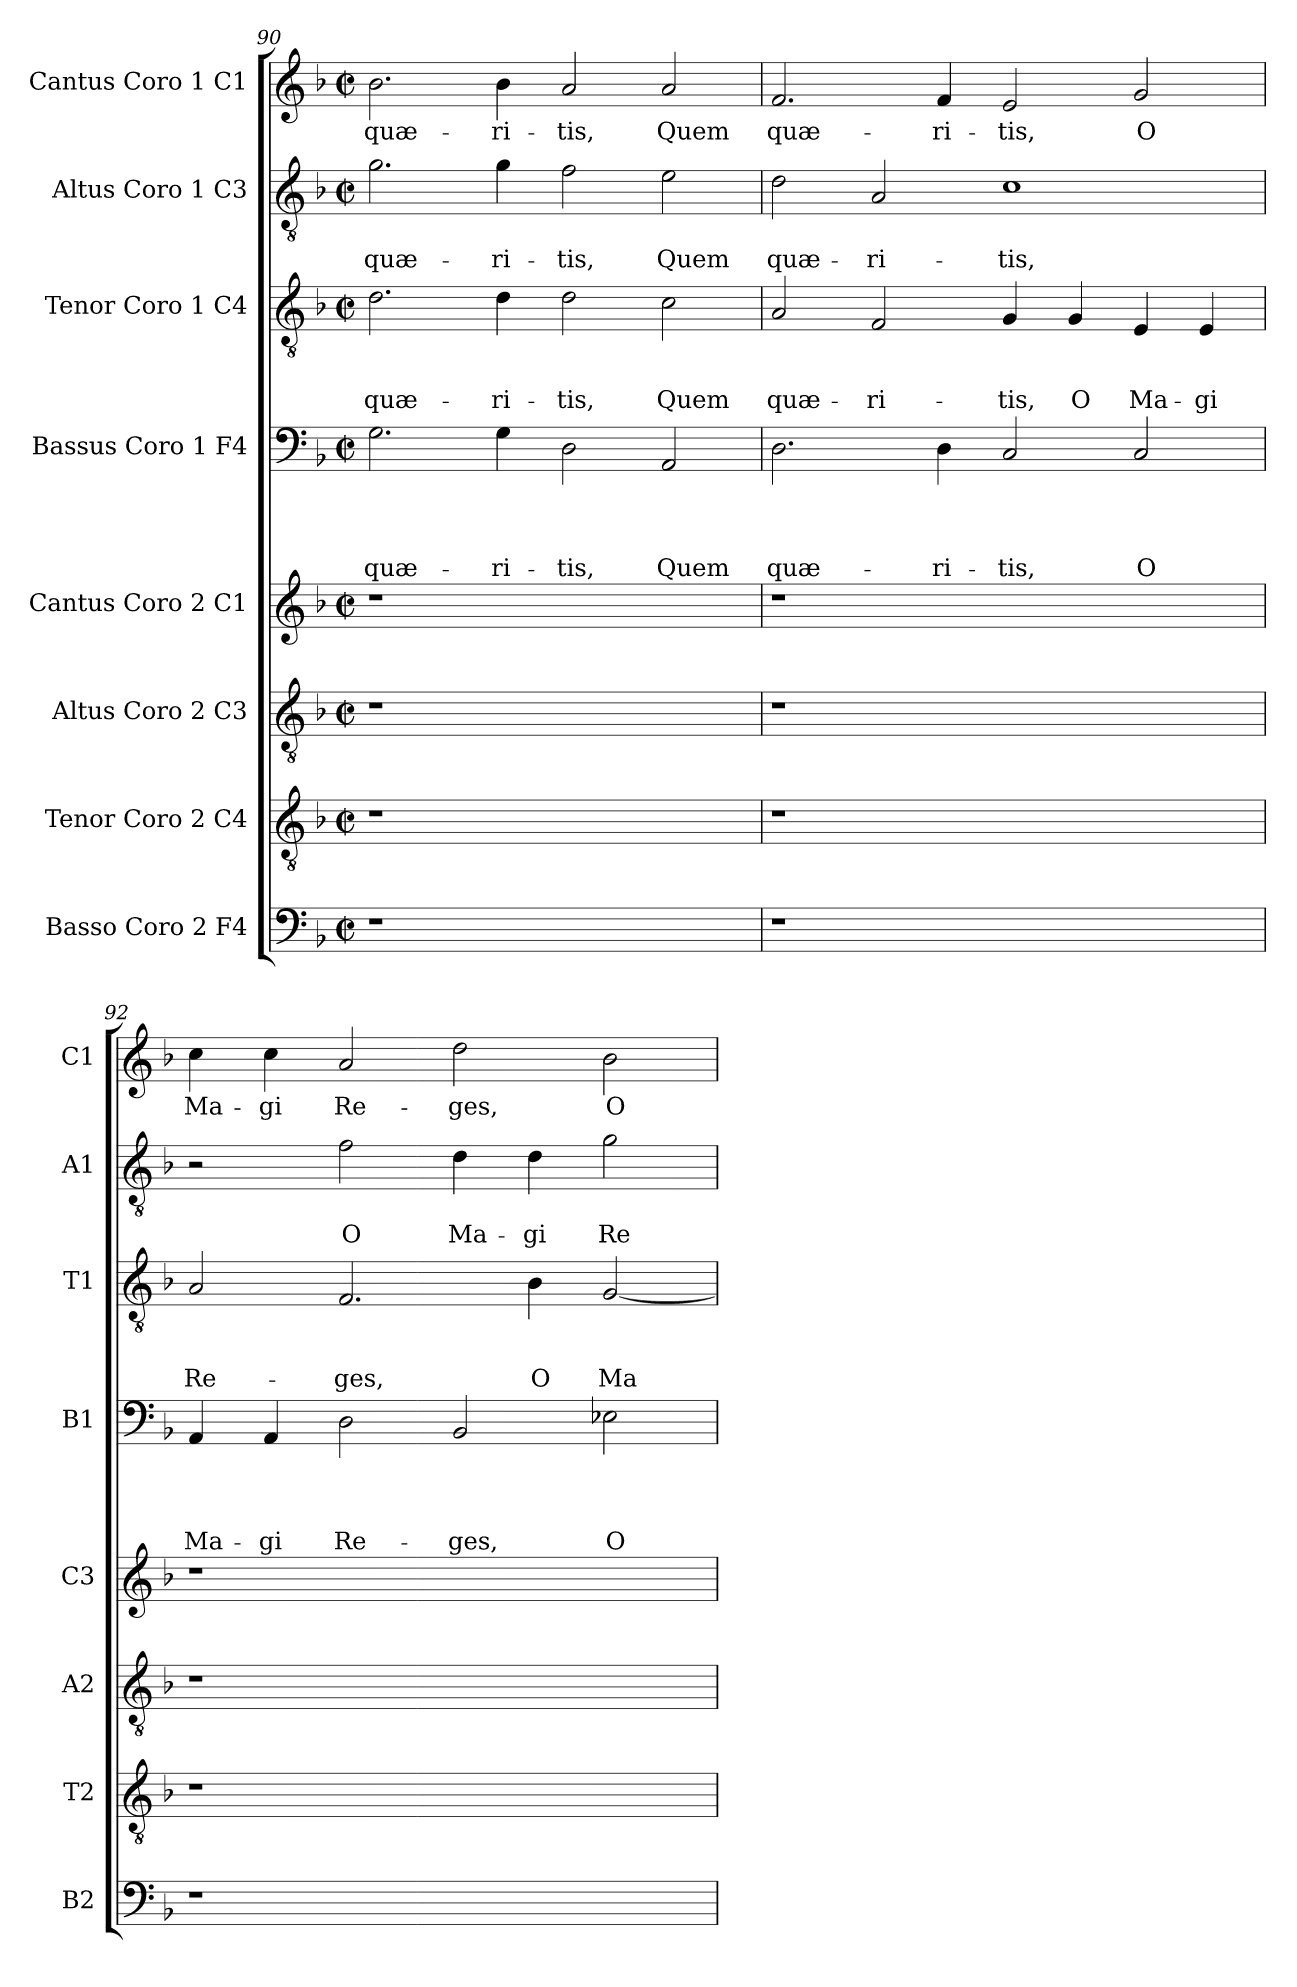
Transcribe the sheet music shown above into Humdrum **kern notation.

**kern	**kern	**kern	**kern	**kern	**text	**text	**text	**text	**kern	**text	**text	**text	**kern	**text	**text	**kern	**text
*part8	*part7	*part6	*part5	*part4	*part4	*part4	*part4	*part4	*part3	*part3	*part3	*part3	*part2	*part2	*part2	*part1	*part1
*staff8	*staff7	*staff6	*staff5	*staff4	*staff4	*staff4	*staff4	*staff4	*staff3	*staff3	*staff3	*staff3	*staff2	*staff2	*staff2	*staff1	*staff1
*I"Basso Coro 2 F4	*I"Tenor  Coro 2 C4	*I"Altus Coro 2 C3	*I"Cantus  Coro 2 C1	*I"Bassus  Coro 1 F4	*	*	*	*	*I"Tenor  Coro 1 C4	*	*	*	*I"Altus  Coro 1 C3	*	*	*I"Cantus  Coro 1 C1	*
*I'B2	*I'T2	*I'A2	*I'C3	*I'B1	*	*	*	*	*I'T1	*	*	*	*I'A1	*	*	*I'C1	*
*clefF4	*clefGv2	*clefGv2	*clefG2	*clefF4	*	*	*	*	*clefGv2	*	*	*	*clefGv2	*	*	*clefG2	*
*k[b-]	*k[b-]	*k[b-]	*k[b-]	*k[b-]	*	*	*	*	*k[b-]	*	*	*	*k[b-]	*	*	*k[b-]	*
*F:	*F:	*F:	*F:	*F:	*	*	*	*	*F:	*	*	*	*F:	*	*	*F:	*
*M2/2	*M2/2	*M2/2	*M2/2	*M2/2	*	*	*	*	*M2/2	*	*	*	*M2/2	*	*	*M2/2	*
*met(c|)	*met(c|)	*met(c|)	*met(c|)	*met(c|)	*	*	*	*	*met(c|)	*	*	*	*met(c|)	*	*	*met(c|)	*
=90	=90	=90	=90	=90	=90	=90	=90	=90	=90	=90	=90	=90	=90	=90	=90	=90	=90
1r	1r	1r	1r	2.G\	.	.	.	quæ-	2.d\	.	.	quæ-	2.g\	.	quæ-	2.b-\	quæ-
.	.	.	.	4G\	.	.	.	-ri-	4d\	.	.	-ri-	4g\	.	-ri-	4b-\	-ri-
1ryy	1ryy	1ryy	1ryy	2D\	.	.	.	-tis,	2d\	.	.	-tis,	2f\	.	-tis,	2a/	-tis,
.	.	.	.	2AA/	.	.	.	Quem	2c\	.	.	Quem	2e\	.	Quem	2a/	Quem
=91	=91	=91	=91	=91	=91	=91	=91	=91	=91	=91	=91	=91	=91	=91	=91	=91	=91
1r	1r	1r	1r	2.D\	.	.	.	quæ-	2A/	.	.	quæ-	2d\	.	quæ-	2.f/	quæ-
.	.	.	.	.	.	.	.	.	2F/	.	.	-ri-	2A/	.	-ri-	.	.
.	.	.	.	4D\	.	.	.	-ri-	.	.	.	.	.	.	.	4f/	-ri-
1ryy	1ryy	1ryy	1ryy	2C/	.	.	.	-tis,	4G/	.	.	-tis,	1c	.	-tis,	2e/	-tis,
.	.	.	.	.	.	.	.	.	4G/	.	.	O	.	.	.	.	.
.	.	.	.	2C/	.	.	.	O	4E/	.	.	Ma-	.	.	.	2g/	O
.	.	.	.	.	.	.	.	.	4E/	.	.	-gi	.	.	.	.	.
=92	=92	=92	=92	=92	=92	=92	=92	=92	=92	=92	=92	=92	=92	=92	=92	=92	=92
1r	1r	1r	1r	4AA/	.	.	.	Ma-	2A/	.	.	Re-	2r	.	.	4cc\	Ma-
.	.	.	.	4AA/	.	.	.	-gi	.	.	.	.	.	.	.	4cc\	-gi
.	.	.	.	2D\	.	.	.	Re-	2.F/	.	.	-ges,	2f\	.	O	2a/	Re-
1ryy	1ryy	1ryy	1ryy	2BB-/	.	.	.	-ges,	.	.	.	.	4d\	.	Ma-	2dd\	-ges,
.	.	.	.	.	.	.	.	.	4B-\	.	.	O	4d\	.	-gi	.	.
.	.	.	.	2E-X\	.	.	.	O	[2G/	.	.	Ma-	2g\	.	Re-	2b-\	O
=	=	=	=	=	=	=	=	=	=	=	=	=	=	=	=	=	=
*-	*-	*-	*-	*-	*-	*-	*-	*-	*-	*-	*-	*-	*-	*-	*-	*-	*-
